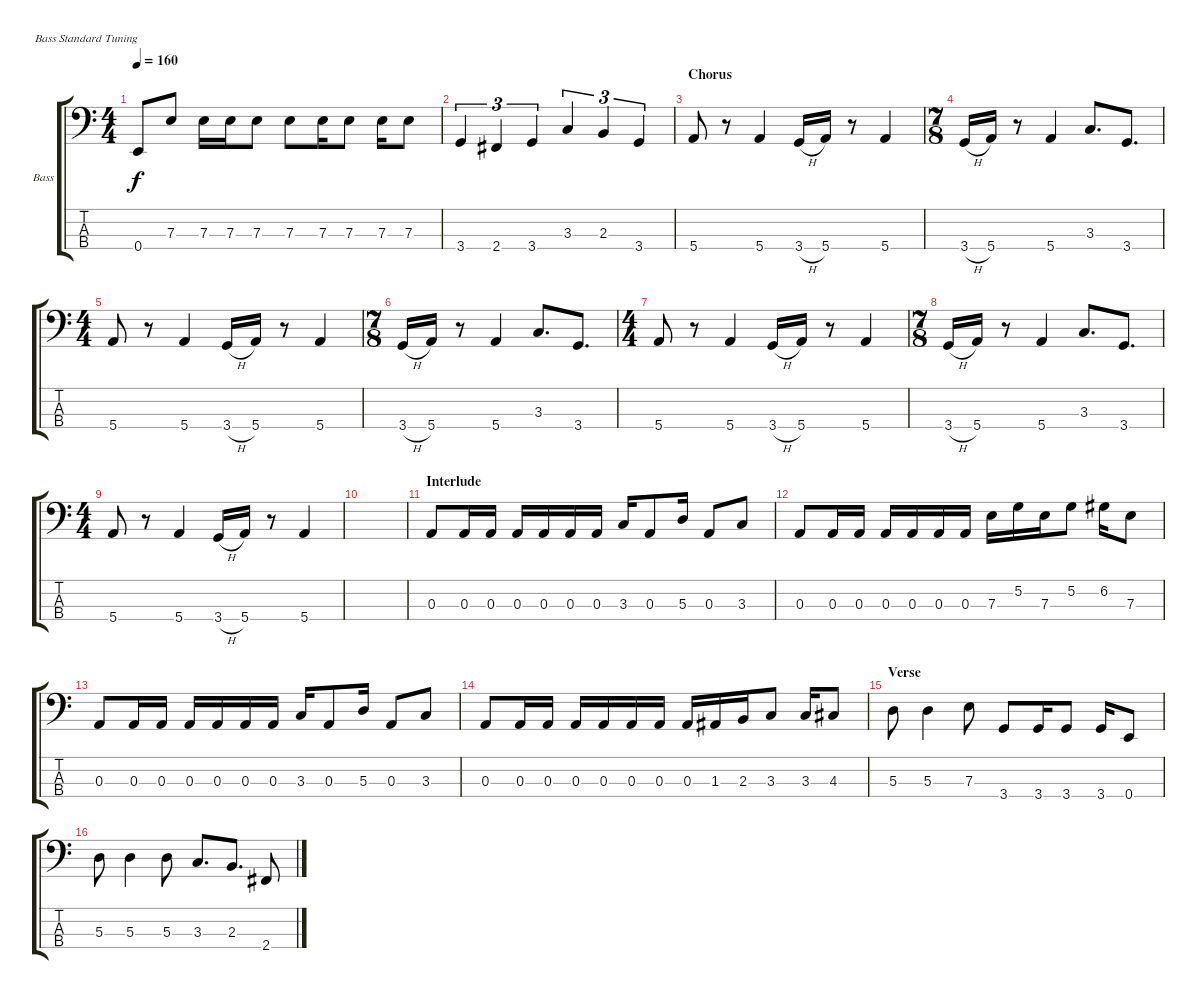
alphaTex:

\bracketExtendMode groupsimilarinstruments
\firstSystemTrackNameOrientation horizontal
\otherSystemsTrackNameOrientation horizontal
\track ("Bass" "Bass") {instrument electricbasspick}
\staff {score tabs}
\tuning (G2 D2 A1 E1)
\ts (4 4)
\tempo 160
\clef f4
\ks c
0.4.8{dy f} 7.3.8 7.3.16 7.3.16 7.3.8 7.3.8 7.3.16 7.3.8 7.3.16 7.3.8 |
3.4.4{tu (3 2)} 2.4.4{tu (3 2)} 3.4.4{tu (3 2)} 3.3.4{tu (3 2)} 2.3.4{tu (3 2)} 3.4.4{tu (3 2)} |
\section ("" "Chorus")
5.4.8 r.8 5.4.4 3.4{h}.16 5.4.16 r.8 5.4.4 |
\ts (7 8)
3.4{h}.16 5.4.16 r.8 5.4.4 3.3.8{d} 3.4.8{d} |
\ts (4 4)
5.4.8 r.8 5.4.4 3.4{h}.16 5.4.16 r.8 5.4.4 |
\ts (7 8)
3.4{h}.16 5.4.16 r.8 5.4.4 3.3.8{d} 3.4.8{d} |
\ts (4 4)
5.4.8 r.8 5.4.4 3.4{h}.16 5.4.16 r.8 5.4.4 |
\ts (7 8)
3.4{h}.16 5.4.16 r.8 5.4.4 3.3.8{d} 3.4.8{d} |
\ts (4 4)
5.4.8 r.8 5.4.4 3.4{h}.16 5.4.16 r.8 5.4.4 |
|
\section ("" "Interlude")
0.3.8 0.3.16 0.3.16 0.3.16 0.3.16 0.3.16 0.3.16 3.3.16 0.3.8 5.3.16 0.3.8 3.3.8 |
0.3.8 0.3.16 0.3.16 0.3.16 0.3.16 0.3.16 0.3.16 7.3.16 5.2.16 7.3.16 5.2.8 6.2.16 7.3.8 |
0.3.8 0.3.16 0.3.16 0.3.16 0.3.16 0.3.16 0.3.16 3.3.16 0.3.8 5.3.16 0.3.8 3.3.8 |
0.3.8 0.3.16 0.3.16 0.3.16 0.3.16 0.3.16 0.3.16 0.3.16 1.3.16 2.3.16 3.3.8 3.3.16 4.3.8 |
\section ("" "Verse")
5.3.8 5.3.4 7.3.8 3.4.8 3.4.16 3.4.8 3.4.16 0.4.8 |
5.3.8 5.3.4 5.3.8 3.3.8{d} 2.3.8{d} 2.4.8
